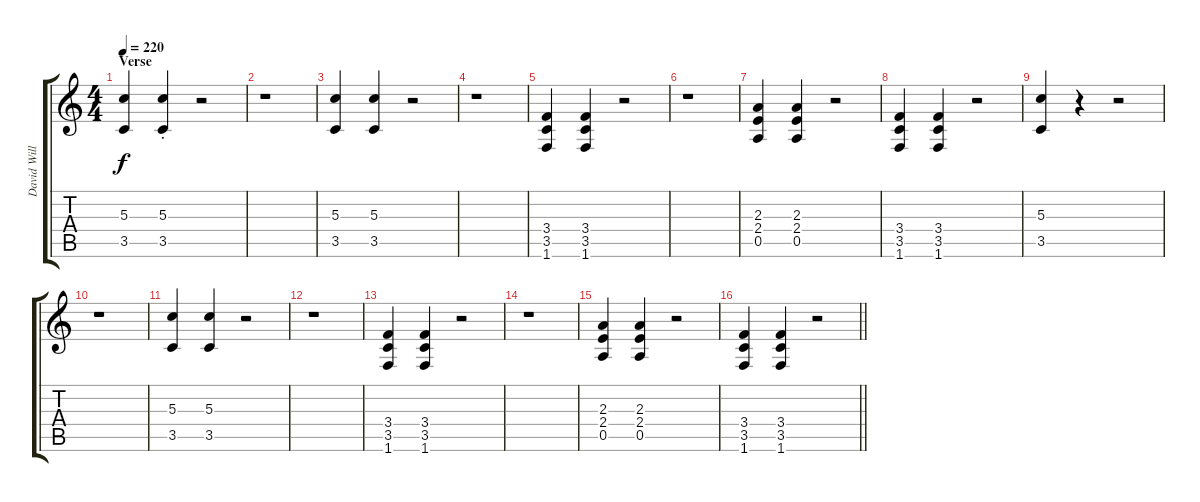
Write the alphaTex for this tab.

\track ("David Williams" "David Will") {instrument overdrivenguitar}
\staff {score tabs}
\tuning (E4 B3 G3 D3 A2 E2) {hide}
\ts (4 4)
\section ("" "Verse")
\tempo 220
\clef g2
\ks c
(5.3 3.5).4{dy f} (5.3 3.5{st}).4 r.2 |
r.1 |
(5.3 3.5).4 (5.3 3.5).4 r.2 |
r.1 |
(3.4 3.5 1.6).4 (3.4 3.5 1.6).4 r.2 |
r.1 |
(2.3 2.4 0.5).4 (2.3 2.4 0.5).4 r.2 |
(3.4 3.5 1.6).4 (3.4 3.5 1.6).4 r.2 |
(5.3 3.5).4 r.4 r.2 |
r.1 |
(5.3 3.5).4 (5.3 3.5).4 r.2 |
r.1 |
(3.4 3.5 1.6).4 (3.4 3.5 1.6).4 r.2 |
r.1 |
(2.3 2.4 0.5).4 (2.3 2.4 0.5).4 r.2 |
\barLineRight lightlight
(3.4 3.5 1.6).4 (3.4 3.5 1.6).4 r.2
